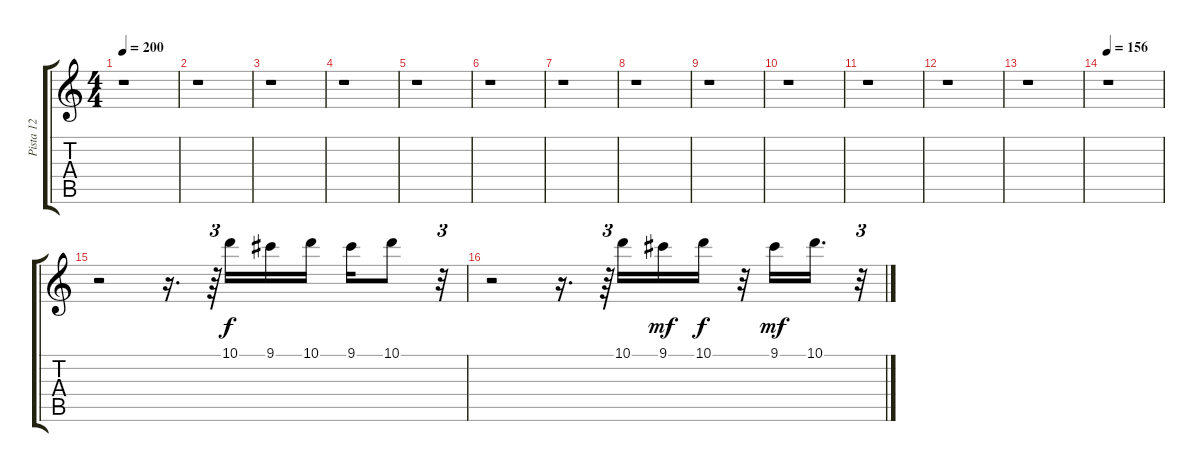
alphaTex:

\track ("Pista 12" "Pista 12") {instrument electricguitarjazz}
\staff {score tabs}
\tuning (E4 B3 G3 D3 A2 E2) {hide}
\ts (4 4)
\tempo 200
\clef g2
\ks c
r.1{dy f} |
r.1 |
r.1 |
r.1 |
r.1 |
r.1 |
r.1 |
r.1 |
r.1 |
r.1 |
r.1 |
r.1 |
r.1 |
\tempo 156
r.1 |
r.2 r.16{d} r.64{tu (3 2)} 10.1.16{balance 13} 9.1.16 10.1.16 9.1.16 10.1.8 r.32{tu (3 2)} |
r.2 r.16{d} r.64{tu (3 2)} 10.1.16 9.1.16{dy mf} 10.1.16{dy f} r.32 9.1.16{dy mf} 10.1.16{d} r.32{tu (3 2)}
